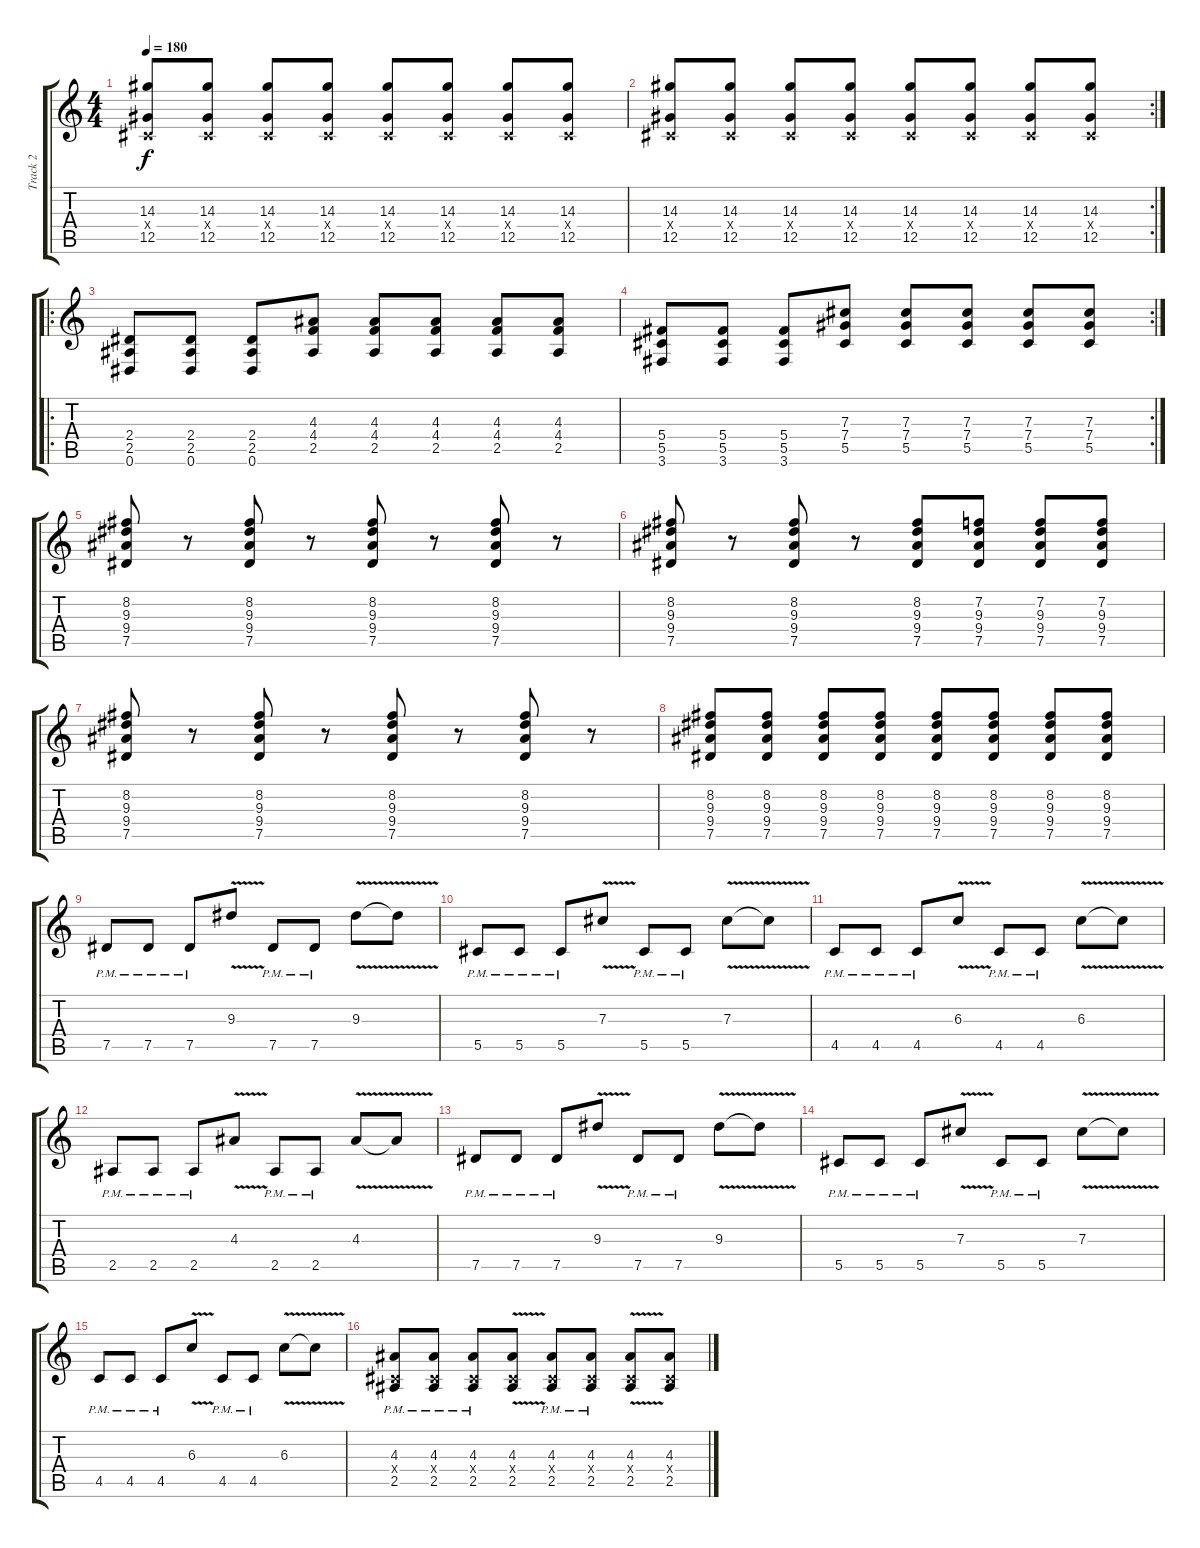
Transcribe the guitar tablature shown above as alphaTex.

\track ("Track 2" "Track 2") {instrument distortionguitar}
\staff {score tabs}
\tuning (Eb4 Bb3 Gb3 Db3 Ab2 Eb2) {hide}
\ts (4 4)
\tempo 180
\clef g2
\ks c
(14.3 0.4{x} 12.5).8{dy f} (14.3 0.4{x} 12.5).8 (14.3 0.4{x} 12.5).8 (14.3 0.4{x} 12.5).8 (14.3 0.4{x} 12.5).8 (14.3 0.4{x} 12.5).8 (14.3 0.4{x} 12.5).8 (14.3 0.4{x} 12.5).8 |
\rc 2
(14.3 0.4{x} 12.5).8 (14.3 0.4{x} 12.5).8 (14.3 0.4{x} 12.5).8 (14.3 0.4{x} 12.5).8 (14.3 0.4{x} 12.5).8 (14.3 0.4{x} 12.5).8 (14.3 0.4{x} 12.5).8 (14.3 0.4{x} 12.5).8 |
\ro
(2.4 2.5 0.6).8 (2.4 2.5 0.6).8 (2.4 2.5 0.6).8 (4.3 4.4 2.5).8 (4.3 4.4 2.5).8 (4.3 4.4 2.5).8 (4.3 4.4 2.5).8 (4.3 4.4 2.5).8 |
\rc 2
(5.4 5.5 3.6).8 (5.4 5.5 3.6).8 (5.4 5.5 3.6).8 (7.3 7.4 5.5).8 (7.3 7.4 5.5).8 (7.3 7.4 5.5).8 (7.3 7.4 5.5).8 (7.3 7.4 5.5).8 |
(8.2 9.3 9.4 7.5).8 r.8 (8.2 9.3 9.4 7.5).8 r.8 (8.2 9.3 9.4 7.5).8 r.8 (8.2 9.3 9.4 7.5).8 r.8 |
(8.2 9.3 9.4 7.5).8 r.8 (8.2 9.3 9.4 7.5).8 r.8 (8.2 9.3 9.4 7.5).8 (7.2 9.3 9.4 7.5).8 (7.2 9.3 9.4 7.5).8 (7.2 9.3 9.4 7.5).8 |
(8.2 9.3 9.4 7.5).8 r.8 (8.2 9.3 9.4 7.5).8 r.8 (8.2 9.3 9.4 7.5).8 r.8 (8.2 9.3 9.4 7.5).8 r.8 |
(8.2 9.3 9.4 7.5).8 (8.2 9.3 9.4 7.5).8 (8.2 9.3 9.4 7.5).8 (8.2 9.3 9.4 7.5).8 (8.2 9.3 9.4 7.5).8 (8.2 9.3 9.4 7.5).8 (8.2 9.3 9.4 7.5).8 (8.2 9.3 9.4 7.5).8 |
7.5{pm}.8 7.5{pm}.8 7.5{pm}.8 9.3{v}.8 7.5{pm}.8 7.5{pm}.8 9.3{v}.8 9.3{t}.8 |
5.5{pm}.8 5.5{pm}.8 5.5{pm}.8 7.3{v}.8 5.5{pm}.8 5.5{pm}.8 7.3{v}.8 7.3{t}.8 |
4.5{pm}.8 4.5{pm}.8 4.5{pm}.8 6.3{v}.8 4.5{pm}.8 4.5{pm}.8 6.3{v}.8 6.3{t}.8 |
2.5{pm}.8 2.5{pm}.8 2.5{pm}.8 4.3{v}.8 2.5{pm}.8 2.5{pm}.8 4.3{v}.8 4.3{t}.8 |
7.5{pm}.8 7.5{pm}.8 7.5{pm}.8 9.3{v}.8 7.5{pm}.8 7.5{pm}.8 9.3{v}.8 9.3{t}.8 |
5.5{pm}.8 5.5{pm}.8 5.5{pm}.8 7.3{v}.8 5.5{pm}.8 5.5{pm}.8 7.3{v}.8 7.3{t}.8 |
4.5{pm}.8 4.5{pm}.8 4.5{pm}.8 6.3{v}.8 4.5{pm}.8 4.5{pm}.8 6.3{v}.8 6.3{t}.8 |
(4.3 0.4{x} 2.5{pm}).8 (4.3 0.4{x} 2.5{pm}).8 (4.3 0.4{x} 2.5{pm}).8 (4.3{v} 0.4{x} 2.5).8 (4.3 0.4{x} 2.5{pm}).8 (4.3 0.4{x} 2.5{pm}).8 (4.3{v} 0.4{x} 2.5).8 (4.3 0.4{x} 2.5).8
